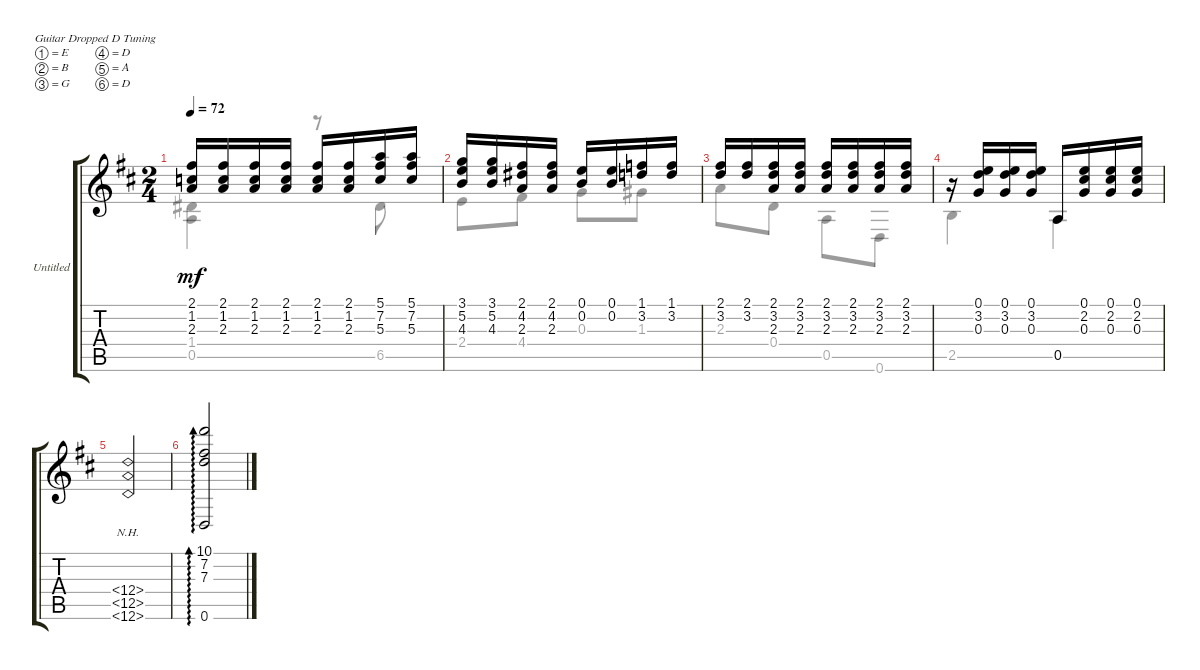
\bracketExtendMode groupsimilarinstruments
\firstSystemTrackNameOrientation horizontal
\otherSystemsTrackNameOrientation horizontal
\track ("Untitled" "Untitled") {instrument acousticguitarnylon}
\staff {score tabs}
\tuning (E4 B3 G3 D3 A2 D2)
\voice
\ts (2 4)
\tempo 72
\clef g2
\ks d
(2.1 1.2 2.3).16{dy mf} (2.1 1.2 2.3).16 (2.1 1.2 2.3).16 (2.1 1.2 2.3).16 (2.1 1.2 2.3).16 (2.1 1.2 2.3).16 (5.1 7.2 5.3).16 (5.1 7.2 5.3).16 |
(3.1 5.2 4.3).16 (3.1 5.2 4.3).16 (2.1 4.2 2.3).16 (2.1 4.2 2.3).16 (0.1 0.2).16 (0.1 0.2).16 (1.1 3.2).16 (1.1 3.2).16 |
(2.1 3.2).16 (2.1 3.2).16 (2.1 3.2 2.3).16 (2.1 3.2 2.3).16 (2.1 3.2 2.3).16 (2.1 3.2 2.3).16 (2.1 3.2 2.3).16 (2.1 3.2 2.3).16 |
r.16 (0.1 3.2 0.3).16 (0.1 3.2 0.3).16 (0.1 3.2 0.3).16 0.5.16 (0.1 2.2 0.3).16 (0.1 2.2 0.3).16 (0.1 2.2 0.3).16 |
(12.4{nh} 12.5{nh} 12.6{nh}).2 |
(10.1 7.2 7.3 0.6).2{ad 0}
\voice
\clef g2
\ottava regular
\simile none
\ks d
(1.4 0.5).4{dy mf} r.8 6.5.8 |
2.4.8 4.4.8 0.3.8 1.3.8 |
2.3.8 0.4.8 0.5.8 0.6.8 |
2.5.4 0.5.4 |
|
